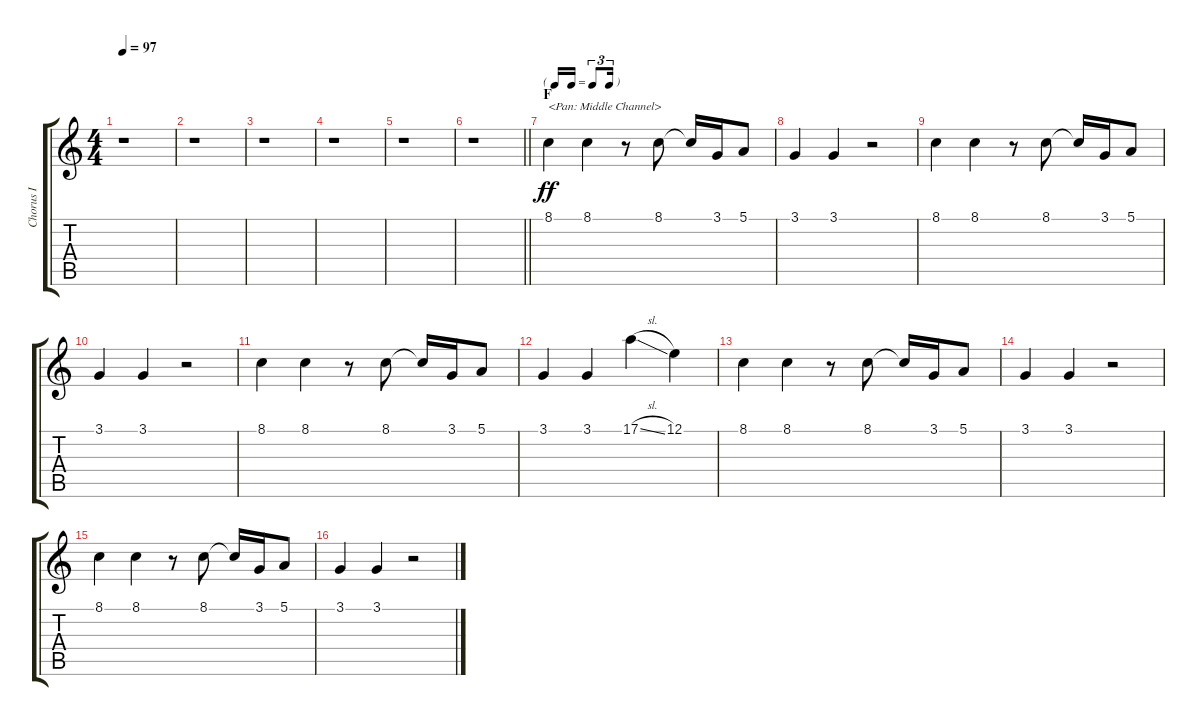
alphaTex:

\track ("Chorus I" "Chorus I") {instrument voiceoohs}
\staff {score tabs}
\tuning (E4 B3 G3 D3 A2 E2) {hide}
\ts (4 4)
\tempo 97
\clef g2
\ks c
r.1{dy ff} |
r.1 |
r.1 |
r.1 |
r.1 |
\barLineRight lightlight
r.1 |
\tf triplet16th
\section ("" "F")
8.1.4{txt "<Pan: Middle Channel>" balance 8} 8.1.4 r.8 8.1.8 8.1{t}.16 3.1.16 5.1.8 |
3.1.4 3.1.4 r.2 |
8.1.4 8.1.4 r.8 8.1.8 8.1{t}.16 3.1.16 5.1.8 |
3.1.4 3.1.4 r.2 |
8.1.4 8.1.4 r.8 8.1.8 8.1{t}.16 3.1.16 5.1.8 |
3.1.4 3.1.4 17.1{sl}.4 12.1.4 |
8.1.4 8.1.4 r.8 8.1.8 8.1{t}.16 3.1.16 5.1.8 |
3.1.4 3.1.4 r.2 |
8.1.4 8.1.4 r.8 8.1.8 8.1{t}.16 3.1.16 5.1.8 |
3.1.4 3.1.4 r.2
